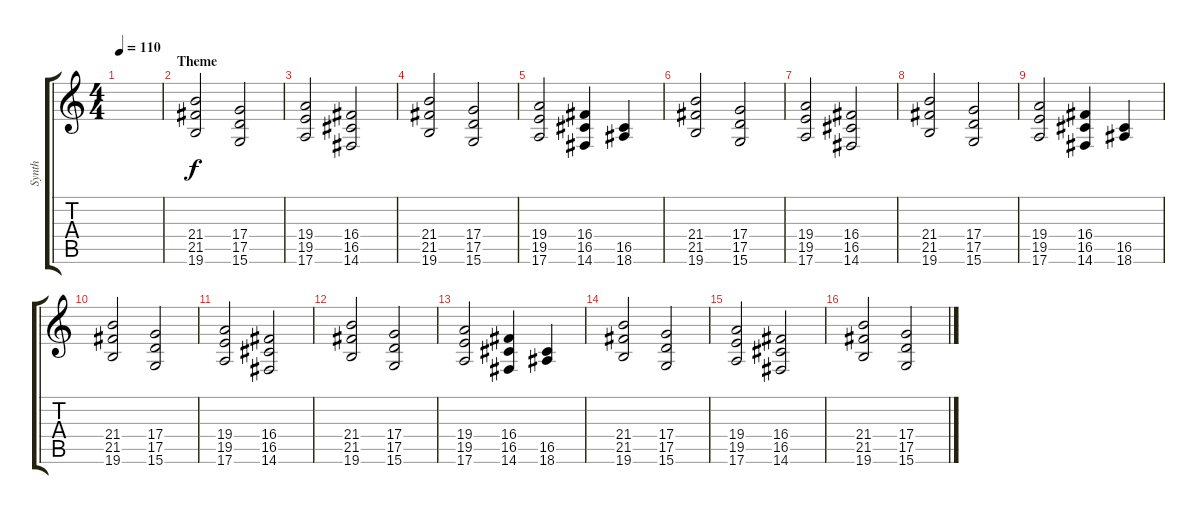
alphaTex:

\track ("Synth" "Synth") {instrument stringensemble1}
\staff {score tabs}
\tuning (E4 B3 G3 D3 A2 E2) {hide}
\ts (4 4)
\tempo 110
\clef g2
\ks c
|
\section ("" "Theme")
(21.4 21.5 19.6).2 (17.4 17.5 15.6).2 |
(19.4 19.5 17.6).2 (16.4 16.5 14.6).2 |
(21.4 21.5 19.6).2 (17.4 17.5 15.6).2 |
(19.4 19.5 17.6).2 (16.4 16.5 14.6).4 (16.5 18.6).4 |
(21.4 21.5 19.6).2 (17.4 17.5 15.6).2 |
(19.4 19.5 17.6).2 (16.4 16.5 14.6).2 |
(21.4 21.5 19.6).2 (17.4 17.5 15.6).2 |
(19.4 19.5 17.6).2 (16.4 16.5 14.6).4 (16.5 18.6).4 |
(21.4 21.5 19.6).2 (17.4 17.5 15.6).2 |
(19.4 19.5 17.6).2 (16.4 16.5 14.6).2 |
(21.4 21.5 19.6).2 (17.4 17.5 15.6).2 |
(19.4 19.5 17.6).2 (16.4 16.5 14.6).4 (16.5 18.6).4 |
(21.4 21.5 19.6).2 (17.4 17.5 15.6).2 |
(19.4 19.5 17.6).2 (16.4 16.5 14.6).2 |
(21.4 21.5 19.6).2 (17.4 17.5 15.6).2
